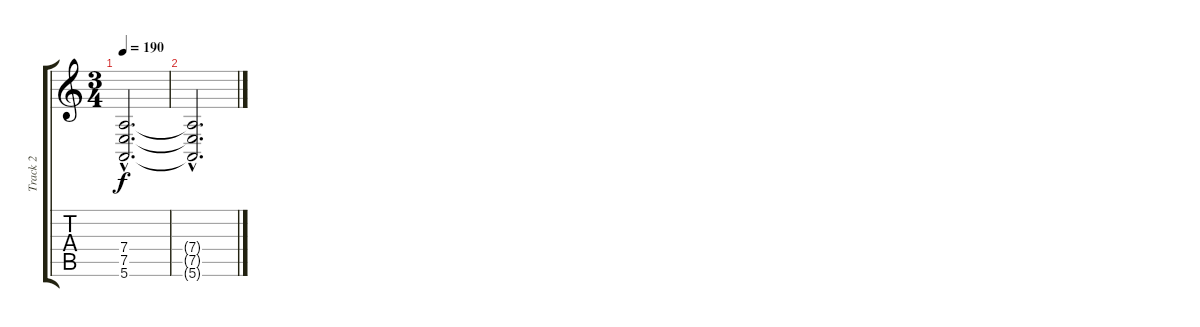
\track ("Track 2" "Track 2") {instrument stringensemble1}
\staff {score tabs}
\tuning (E4 B3 G3 D3 A2 E2) {hide}
\ts (3 4)
\tempo 190
\clef g2
\ks c
(7.4{hac} 7.5{hac} 5.6{hac}).2{d dy f} |
(7.4{hac t} 7.5{hac t} 5.6{hac t}).2{d}
